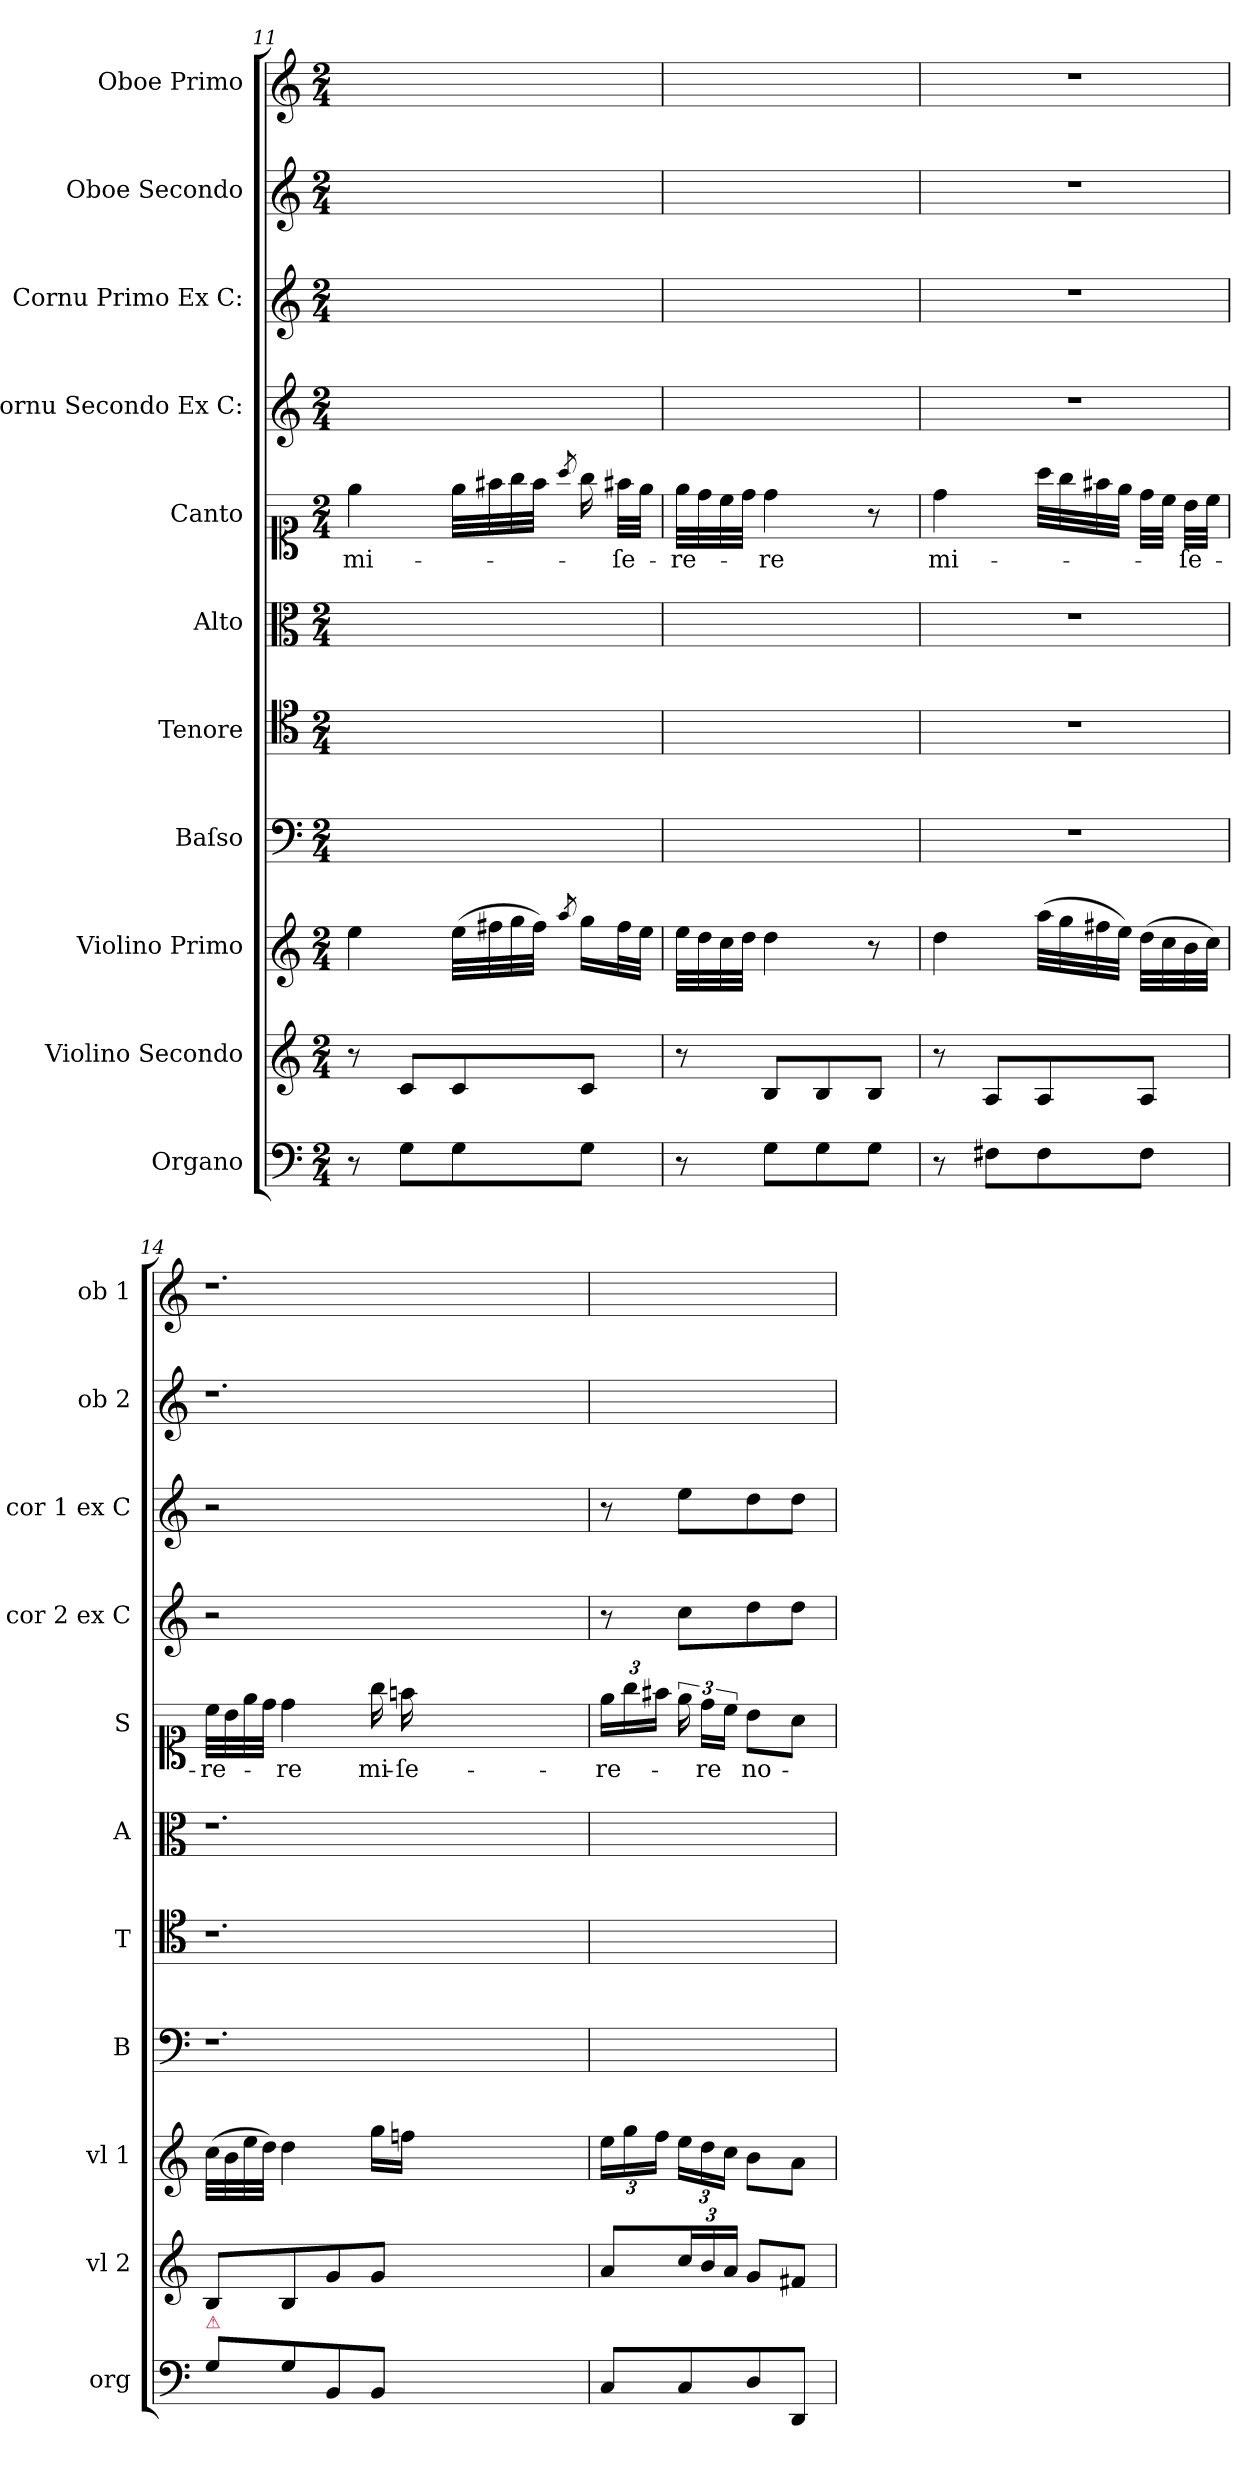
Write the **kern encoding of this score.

**kern	**kern	**kern	**kern	**kern	**kern	**kern	**text	**kern	**kern	**kern	**kern
*part11	*part10	*part9	*part8	*part7	*part6	*part5	*part5	*part4	*part3	*part2	*part1
*staff11	*staff10	*staff9	*staff8	*staff7	*staff6	*staff5	*staff5	*staff4	*staff3	*staff2	*staff1
*I"Organo	*I"Violino Secondo	*I"Violino Primo	*I"Baſso	*I"Tenore	*I"Alto	*I"Canto	*	*I"Cornu Secondo Ex C:	*I"Cornu Primo Ex C:	*I"Oboe Secondo	*I"Oboe Primo
*I'org	*I'vl 2	*I'vl 1	*I'B	*I'T	*I'A	*I'S	*	*I'cor 2 ex C	*I'cor 1 ex C	*I'ob 2	*I'ob 1
*clefF4	*clefG2	*clefG2	*clefF4	*clefC4	*clefC3	*clefC1	*	*clefG2	*clefG2	*clefG2	*clefG2
*k[]	*k[]	*k[]	*k[]	*k[]	*k[]	*k[]	*	*k[]	*k[]	*k[]	*k[]
*C:	*C:	*C:	*C:	*C:	*C:	*C:	*	*C:	*C:	*C:	*C:
*M2/4	*M2/4	*M2/4	*M2/4	*M2/4	*M2/4	*M2/4	*	*M2/4	*M2/4	*M2/4	*M2/4
=11	=11	=11	=11	=11	=11	=11	=11	=11	=11	=11	=11
8r	8r	4ee\	2ryy	2ryy	2ryy	4ee\	mi-	2ryy	2ryy	2ryy	2ryy
8G\L	8c/L	.	.	.	.	.	.	.	.	.	.
8G\	8c/	(32ee\LLL	.	.	.	32ee\LLL	.	.	.	.	.
.	.	32ff#X\	.	.	.	32ff#X\	.	.	.	.	.
.	.	32gg\	.	.	.	32gg\	.	.	.	.	.
.	.	32ff#\JJJ)	.	.	.	32ff#\JJJ	.	.	.	.	.
.	.	8qaa/	.	.	.	8qaa	.	.	.	.	.
8G\J	8c/J	16gg\LL	.	.	.	16gg\	.	.	.	.	.
.	.	32ff#\L	.	.	.	32ff#X\LLL	-ſe-	.	.	.	.
.	.	32ee\JJJ	.	.	.	32ee\JJJ	.	.	.	.	.
=12	=12	=12	=12	=12	=12	=12	=12	=12	=12	=12	=12
8r	8r	32ee\LLL	2ryy	2ryy	2ryy	32ee\LLL	-re-	2ryy	2ryy	2ryy	2ryy
.	.	32dd\	.	.	.	32dd\	.	.	.	.	.
.	.	32cc\	.	.	.	32cc\	.	.	.	.	.
.	.	32dd\JJJ	.	.	.	32dd\JJJ	.	.	.	.	.
8G\L	8B/L	4dd\	.	.	.	4dd\	-re	.	.	.	.
8G\	8B/	.	.	.	.	.	.	.	.	.	.
8G\J	8B/J	8r	.	.	.	8r	.	.	.	.	.
=13	=13	=13	=13	=13	=13	=13	=13	=13	=13	=13	=13
8r	8r	4dd\	2r	2r	2r	4dd\	mi-	2r	2r	2r	2r
8F#X\L	8A/L	.	.	.	.	.	.	.	.	.	.
8F#\	8A/	(32aa\LLL	.	.	.	32aa\LLL	.	.	.	.	.
.	.	32gg\	.	.	.	32gg\	.	.	.	.	.
.	.	32ff#X\	.	.	.	32ff#X\	.	.	.	.	.
.	.	32ee\JJJ)	.	.	.	32ee\JJJ	.	.	.	.	.
8F#\J	8A/J	(32dd\LLL	.	.	.	32dd\LLL	.	.	.	.	.
.	.	32cc\	.	.	.	32cc\JJJ	.	.	.	.	.
.	.	32b\	.	.	.	32b\LLL	-ſe-	.	.	.	.
.	.	32cc\JJJ)	.	.	.	32cc\JJJ	.	.	.	.	.
=14	=14	=14	=14	=14	=14	=14	=14	=14	=14	=14	=14
!LO:TX:a:color=crimson:t=⚠	!	!	!	!	!	!	!	!	!	!	!
8G\L	8B/L	(32cc\LLL	1.r	1.r	1.r	32cc\LLL	-re-	2r	2r	1.r	1.r
.	.	32b\	.	.	.	32b\	.	.	.	.	.
.	.	32ee\	.	.	.	32ee\	.	.	.	.	.
.	.	32dd\JJJ)	.	.	.	32dd\JJJ	.	.	.	.	.
8G\	8B/	4dd\	.	.	.	4dd\	-re	.	.	.	.
8BB/	8g/	.	.	.	.	.	.	.	.	.	.
8BB/J	8g/J	16gg\LL	.	.	.	16gg\	mi-	.	.	.	.
.	.	16ffn\JJ	.	.	.	16ffn\	-ſe-	.	.	.	.
1ryy	1ryy	1ryy	.	.	.	1ryy	.	1ryy	1ryy	.	.
=15	=15	=15	=15	=15	=15	=15	=15	=15	=15	=15	=15
8C/L	8a/L	24ee\LL	2ryy	2ryy	2ryy	24ee\LL	-re-	8r	8r	2ryy	2ryy
.	.	24gg\	.	.	.	24gg\	.	.	.	.	.
.	.	24ff\JJ	.	.	.	24ff#X\JJ	.	.	.	.	.
8C/	24cc/L	24ee\LL	.	.	.	24ee\	.	8cc\L	8ee\L	.	.
.	24b/	24dd\	.	.	.	24dd\LL	-re	.	.	.	.
.	24a/JJ	24cc\JJ	.	.	.	24cc\JJ	.	.	.	.	.
8D/	8g/L	8b\L	.	.	.	8b\L	no-	8dd\	8dd\	.	.
8DD/J	8f#X/J	8a\J	.	.	.	8a\J	.	8dd\J	8dd\J	.	.
=	=	=	=	=	=	=	=	=	=	=	=
*-	*-	*-	*-	*-	*-	*-	*-	*-	*-	*-	*-
